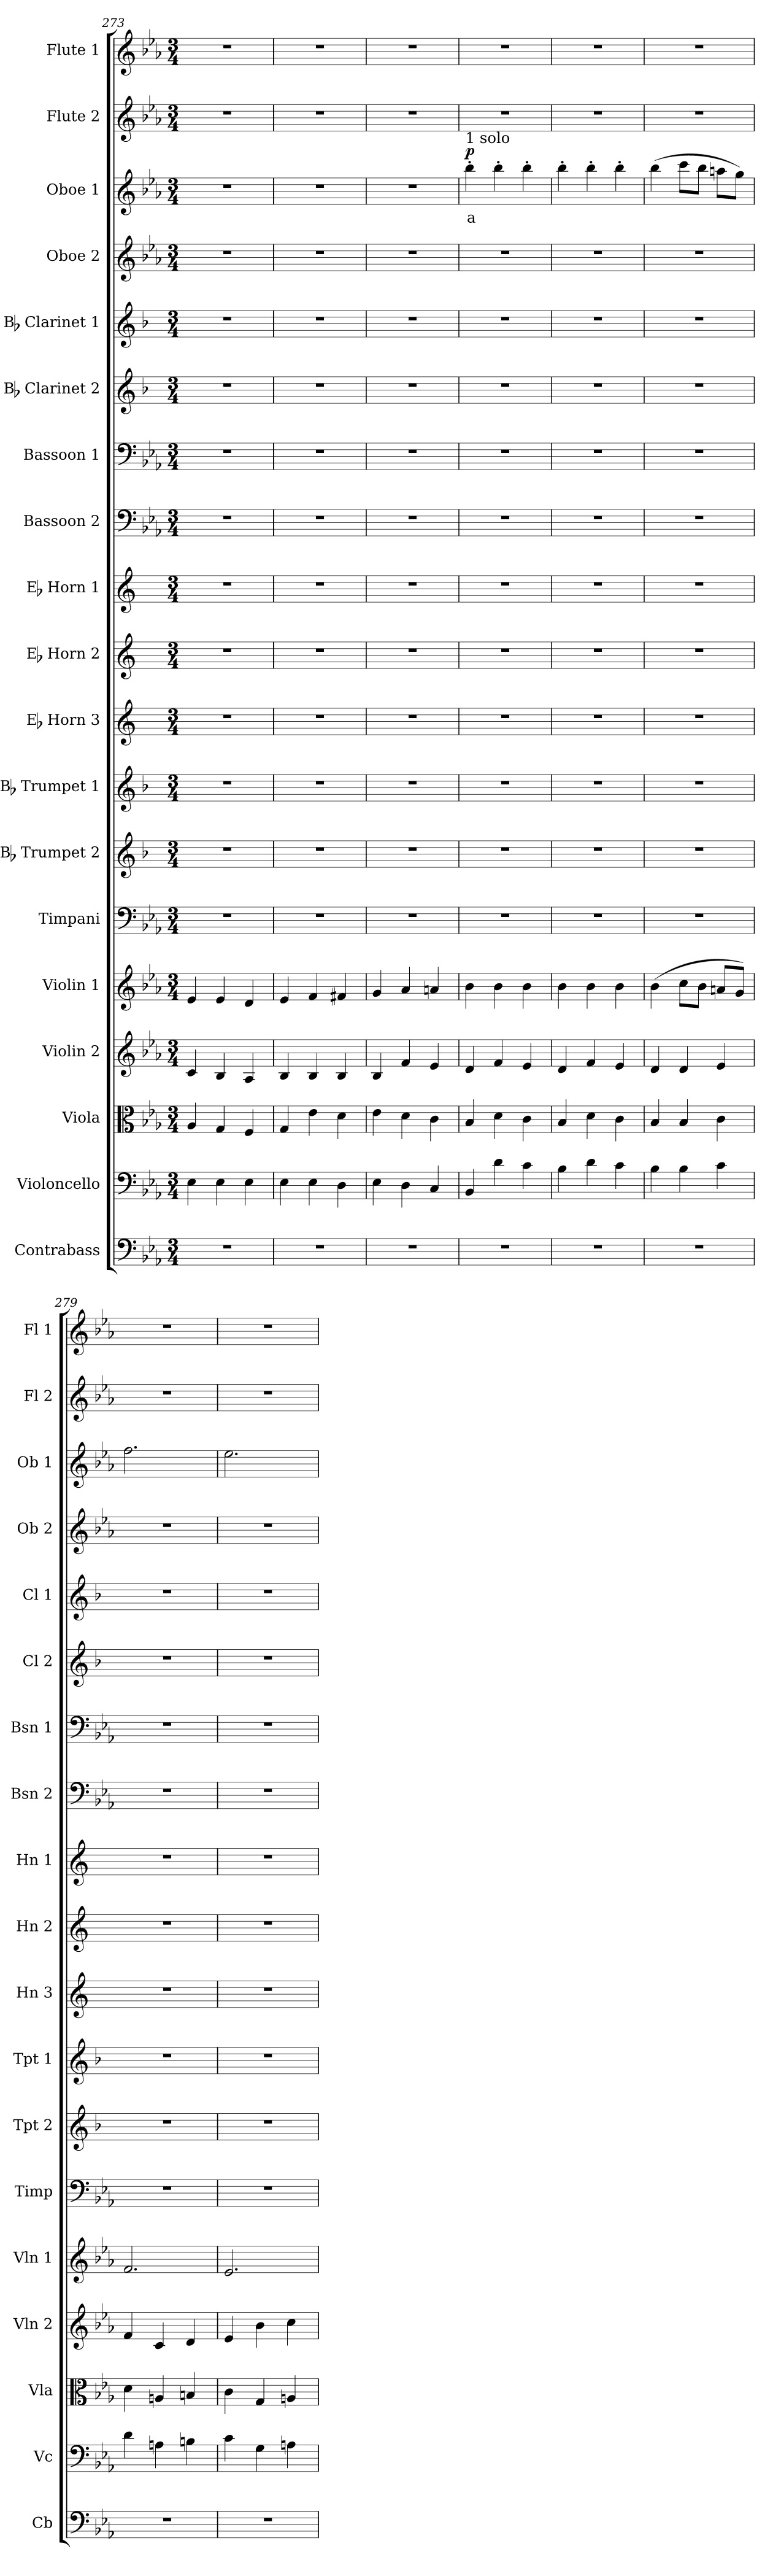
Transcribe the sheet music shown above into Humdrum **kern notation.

**kern	**kern	**dynam	**kern	**dynam	**kern	**dynam	**kern	**dynam	**kern	**kern	**kern	**kern	**kern	**kern	**kern	**kern	**kern	**kern	**kern	**kern	**text	**dynam	**kern	**kern
*part19	*part18	*part18	*part17	*part17	*part16	*part16	*part15	*part15	*part14	*part13	*part12	*part11	*part10	*part9	*part8	*part7	*part6	*part5	*part4	*part3	*part3	*part3	*part2	*part1
*staff19	*staff18	*staff18	*staff17	*staff17	*staff16	*staff16	*staff15	*staff15	*staff14	*staff13	*staff12	*staff11	*staff10	*staff9	*staff8	*staff7	*staff6	*staff5	*staff4	*staff3	*staff3	*staff3	*staff2	*staff1
*I"Contrabass	*I"Violoncello	*	*I"Viola	*	*I"Violin 2	*	*I"Violin 1	*	*I"Timpani	*I"Bb Trumpet 2	*I"Bb Trumpet 1	*I"Eb Horn 3	*I"Eb Horn 2	*I"Eb Horn 1	*I"Bassoon 2	*I"Bassoon 1	*I"Bb Clarinet 2	*I"Bb Clarinet 1	*I"Oboe 2	*I"Oboe 1	*	*	*I"Flute 2	*I"Flute 1
*I'Cb	*I'Vc	*	*I'Vla	*	*I'Vln 2	*	*I'Vln 1	*	*I'Timp	*I'Tpt 2	*I'Tpt 1	*I'Hn 3	*I'Hn 2	*I'Hn 1	*I'Bsn 2	*I'Bsn 1	*I'Cl 2	*I'Cl 1	*I'Ob 2	*I'Ob 1	*	*	*I'Fl 2	*I'Fl 1
*clefF4	*clefF4	*	*clefC3	*	*clefG2	*	*clefG2	*	*clefF4	*clefG2	*clefG2	*clefG2	*clefG2	*clefG2	*clefF4	*clefF4	*clefG2	*clefG2	*clefG2	*clefG2	*	*	*clefG2	*clefG2
*ITrd7c12	*	*	*	*	*	*	*	*	*	*ITrd1c2	*ITrd1c2	*ITrd5c9	*ITrd5c9	*ITrd5c9	*	*	*ITrd1c2	*ITrd1c2	*	*	*	*	*	*
*k[b-e-a-]	*k[b-e-a-]	*	*k[b-e-a-]	*	*k[b-e-a-]	*	*k[b-e-a-]	*	*k[b-e-a-]	*k[b-e-a-]	*k[b-e-a-]	*k[b-e-a-]	*k[b-e-a-]	*k[b-e-a-]	*k[b-e-a-]	*k[b-e-a-]	*k[b-e-a-]	*k[b-e-a-]	*k[b-e-a-]	*k[b-e-a-]	*	*	*k[b-e-a-]	*k[b-e-a-]
*M3/4	*M3/4	*	*M3/4	*	*M3/4	*	*M3/4	*	*M3/4	*M3/4	*M3/4	*M3/4	*M3/4	*M3/4	*M3/4	*M3/4	*M3/4	*M3/4	*M3/4	*M3/4	*	*	*M3/4	*M3/4
=273	=273	=273	=273	=273	=273	=273	=273	=273	=273	=273	=273	=273	=273	=273	=273	=273	=273	=273	=273	=273	=273	=273	=273	=273
2.r	4E-\	.	4A-/	.	4c/	.	4e-/	.	2.r	2.r	2.r	2.r	2.r	2.r	2.r	2.r	2.r	2.r	2.r	2.r	.	.	2.r	2.r
.	4E-\	.	4G/	.	4B-/	.	4e-/	.	.	.	.	.	.	.	.	.	.	.	.	.	.	.	.	.
.	4E-\	.	4F/	.	4A-/	.	4d/	.	.	.	.	.	.	.	.	.	.	.	.	.	.	.	.	.
=274	=274	=274	=274	=274	=274	=274	=274	=274	=274	=274	=274	=274	=274	=274	=274	=274	=274	=274	=274	=274	=274	=274	=274	=274
2.r	4E-\	.	4G/	.	4B-/	.	4e-/	.	2.r	2.r	2.r	2.r	2.r	2.r	2.r	2.r	2.r	2.r	2.r	2.r	.	.	2.r	2.r
.	4E-\	.	4e-\	.	4B-/	.	4f/	.	.	.	.	.	.	.	.	.	.	.	.	.	.	.	.	.
.	4D\	.	4d\	.	4B-/	.	4f#X/	.	.	.	.	.	.	.	.	.	.	.	.	.	.	.	.	.
=275	=275	=275	=275	=275	=275	=275	=275	=275	=275	=275	=275	=275	=275	=275	=275	=275	=275	=275	=275	=275	=275	=275	=275	=275
2.r	4E-\	.	4e-\	.	4B-/	.	4g/	.	2.r	2.r	2.r	2.r	2.r	2.r	2.r	2.r	2.r	2.r	2.r	2.r	.	.	2.r	2.r
.	4D\	.	4d\	.	4f/	.	4a-/	.	.	.	.	.	.	.	.	.	.	.	.	.	.	.	.	.
.	4C/	.	4c\	.	4e-/	.	4an/	.	.	.	.	.	.	.	.	.	.	.	.	.	.	.	.	.
=276	=276	=276	=276	=276	=276	=276	=276	=276	=276	=276	=276	=276	=276	=276	=276	=276	=276	=276	=276	=276	=276	=276	=276	=276
!	!	!	!	!	!	!	!	!	!	!	!	!	!	!	!	!	!	!	!	!LO:TX:a:t=1 solo	!	!	!	!
!	!	!	!	!	!	!	!	!	!	!	!	!	!	!	!	!	!	!	!	!	!LO:LY:b:color=#FF0000	!LO:DY:b	!	!
2.r	4BB-/	.	4B-/	.	4d/	.	4b-\	.	2.r	2.r	2.r	2.r	2.r	2.r	2.r	2.r	2.r	2.r	2.r	4bb-'\	a	p	2.r	2.r
.	4d\	.	4d\	.	4f/	.	4b-\	.	.	.	.	.	.	.	.	.	.	.	.	4bb-'\	.	.	.	.
.	4c\	.	4c\	.	4e-/	.	4b-\	.	.	.	.	.	.	.	.	.	.	.	.	4bb-'\	.	.	.	.
=277	=277	=277	=277	=277	=277	=277	=277	=277	=277	=277	=277	=277	=277	=277	=277	=277	=277	=277	=277	=277	=277	=277	=277	=277
2.r	4B-\	.	4B-/	.	4d/	.	4b-\	.	2.r	2.r	2.r	2.r	2.r	2.r	2.r	2.r	2.r	2.r	2.r	4bb-'\	.	.	2.r	2.r
!	!	!LO:DY:b	!	!	!	!	!	!	!	!	!	!	!	!	!	!	!	!	!	!	!	!	!	!
!	!	!LO:DY:n=1:b	!	!LO:DY:b	!	!	!	!	!	!	!	!	!	!	!	!	!	!	!	!	!	!	!	!
!	!	!	!	!LO:DY:n=1:b	!	!LO:DY:b	!	!	!	!	!	!	!	!	!	!	!	!	!	!	!	!	!	!
!	!	!	!	!	!	!LO:DY:n=1:b	!	!LO:DY:b	!	!	!	!	!	!	!	!	!	!	!	!	!	!	!	!
!	!	!	!	!	!	!	!	!LO:DY:n=1:b	!	!	!	!	!	!	!	!	!	!	!	!	!	!	!	!
.	4d\	other-dynamics pp	4d\	other-dynamics pp	4f/	other-dynamics pp	4b-\	other-dynamics pp	.	.	.	.	.	.	.	.	.	.	.	4bb-'\	.	.	.	.
.	4c\	.	4c\	.	4e-/	.	4b-\	.	.	.	.	.	.	.	.	.	.	.	.	4bb-'\	.	.	.	.
=278	=278	=278	=278	=278	=278	=278	=278	=278	=278	=278	=278	=278	=278	=278	=278	=278	=278	=278	=278	=278	=278	=278	=278	=278
2.r	4B-\	.	4B-/	.	4d/	.	(4b-\	.	2.r	2.r	2.r	2.r	2.r	2.r	2.r	2.r	2.r	2.r	2.r	(4bb-\	.	.	2.r	2.r
.	4B-\	.	4B-/	.	4d/	.	8cc\L	.	.	.	.	.	.	.	.	.	.	.	.	8ccc\L	.	.	.	.
.	.	.	.	.	.	.	8b-\J	.	.	.	.	.	.	.	.	.	.	.	.	8bb-\J	.	.	.	.
.	4c\	.	4c\	.	4e-/	.	8an/L	.	.	.	.	.	.	.	.	.	.	.	.	8aan\L	.	.	.	.
.	.	.	.	.	.	.	8g/J)	.	.	.	.	.	.	.	.	.	.	.	.	8gg\J)	.	.	.	.
=279	=279	=279	=279	=279	=279	=279	=279	=279	=279	=279	=279	=279	=279	=279	=279	=279	=279	=279	=279	=279	=279	=279	=279	=279
2.r	4d\	.	4d\	.	4f/	.	2.f/	.	2.r	2.r	2.r	2.r	2.r	2.r	2.r	2.r	2.r	2.r	2.r	2.ff\	.	.	2.r	2.r
.	4An\	.	4An/	.	4c/	.	.	.	.	.	.	.	.	.	.	.	.	.	.	.	.	.	.	.
.	4Bn\	.	4Bn/	.	4d/	.	.	.	.	.	.	.	.	.	.	.	.	.	.	.	.	.	.	.
!!LO:PB:g=z
=280	=280	=280	=280	=280	=280	=280	=280	=280	=280	=280	=280	=280	=280	=280	=280	=280	=280	=280	=280	=280	=280	=280	=280	=280
2.r	4c\	.	4c\	.	4e-/	.	2.e-/	.	2.r	2.r	2.r	2.r	2.r	2.r	2.r	2.r	2.r	2.r	2.r	2.ee-\	.	.	2.r	2.r
.	4G\	.	4G/	.	4b-\	.	.	.	.	.	.	.	.	.	.	.	.	.	.	.	.	.	.	.
.	4An\	.	4An/	.	4cc\	.	.	.	.	.	.	.	.	.	.	.	.	.	.	.	.	.	.	.
=	=	=	=	=	=	=	=	=	=	=	=	=	=	=	=	=	=	=	=	=	=	=	=	=
*-	*-	*-	*-	*-	*-	*-	*-	*-	*-	*-	*-	*-	*-	*-	*-	*-	*-	*-	*-	*-	*-	*-	*-	*-
